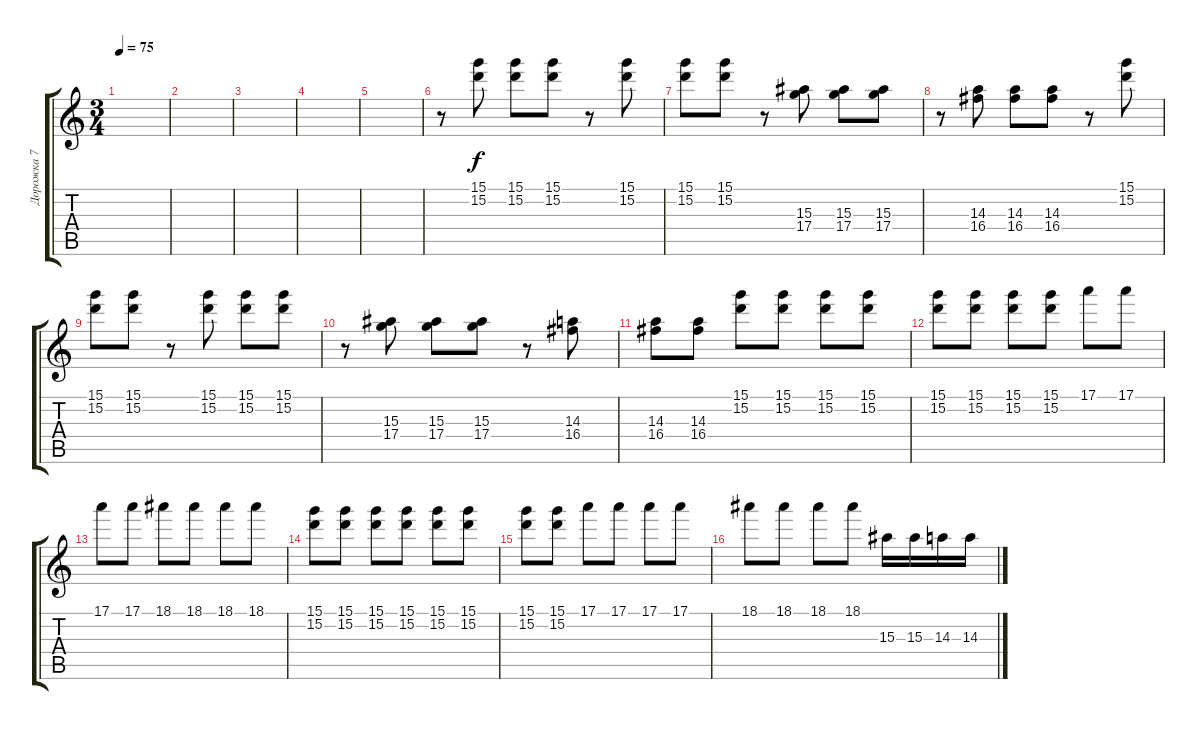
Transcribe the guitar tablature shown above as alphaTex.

\track ("Дорожка 7" "Дорожка 7") {instrument distortionguitar}
\staff {score tabs}
\tuning (E4 B3 G3 D3 A2 E2) {hide}
\ts (3 4)
\tempo 75
\clef g2
\ks c
|
|
|
|
|
r.8 (15.1 15.2).8 (15.1 15.2).8 (15.1 15.2).8 r.8 (15.1 15.2).8 |
(15.1 15.2).8 (15.1 15.2).8 r.8 (15.3 17.4).8 (15.3 17.4).8 (15.3 17.4).8 |
r.8 (14.3 16.4).8 (14.3 16.4).8 (14.3 16.4).8 r.8 (15.1 15.2).8 |
(15.1 15.2).8 (15.1 15.2).8 r.8 (15.1 15.2).8 (15.1 15.2).8 (15.1 15.2).8 |
r.8 (15.3 17.4).8 (15.3 17.4).8 (15.3 17.4).8 r.8 (14.3 16.4).8 |
(14.3 16.4).8 (14.3 16.4).8 (15.1 15.2).8 (15.1 15.2).8 (15.1 15.2).8 (15.1 15.2).8 |
(15.1 15.2).8 (15.1 15.2).8 (15.1 15.2).8 (15.1 15.2).8 17.1.8 17.1.8 |
17.1.8 17.1.8 18.1.8 18.1.8 18.1.8 18.1.8 |
(15.1 15.2).8 (15.1 15.2).8 (15.1 15.2).8 (15.1 15.2).8 (15.1 15.2).8 (15.1 15.2).8 |
(15.1 15.2).8 (15.1 15.2).8 17.1.8 17.1.8 17.1.8 17.1.8 |
18.1.8 18.1.8 18.1.8 18.1.8 15.3.16{volume 16} 15.3.16 14.3.16 14.3.16
